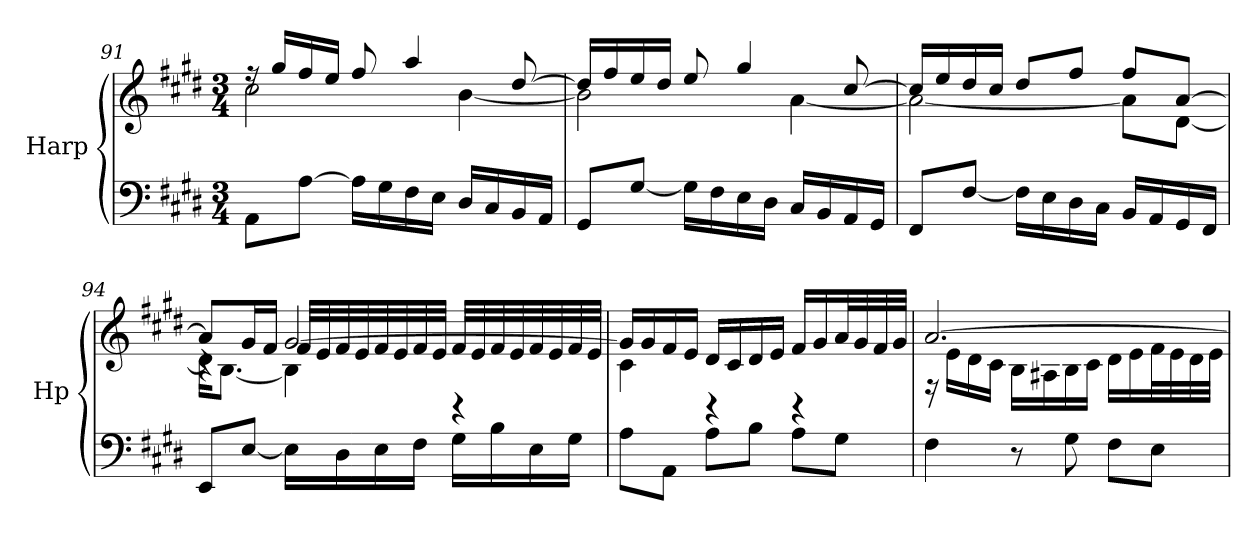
**kern	**kern
*part1	*part1
*staff2	*staff1
*I"Harp	*
*I'Hp	*
!!LO:LB:g=z
*clefF4	*clefG2
*k[f#c#g#d#]	*k[f#c#g#d#]
*M3/4	*M3/4
=91	=91
*	*^
8AA\L	16rff	2cc#\
.	16gg#/LL	.
[8A\J	16ff#/	.
.	16ee/JJ	.
16A\LL]	8ff#/	.
16G#\	.	.
16F#\	4aa/	.
16E\JJ	.	.
16D#/LL	.	[4b\
16C#/	.	.
16BB/	[8dd#/	.
16AA/JJ	.	.
=92	=92	=92
8GG#/L	16dd#/LL]	2b\]
.	16ff#/	.
[8G#/J	16ee/	.
.	16dd#/JJ	.
16G#\LL]	8ee/	.
16F#\	.	.
16E\	4gg#/	.
16D#\JJ	.	.
16C#/LL	.	[4a\
16BB/	.	.
16AA/	[8cc#/	.
16GG#/JJ	.	.
=93	=93	=93
8FF#/L	16cc#/LL]	2a\_
.	16ee/	.
[8F#/J	16dd#/	.
.	16cc#/JJ	.
16F#\LL]	8dd#/L	.
16E\	.	.
16D#\	8ff#/J	.
16C#\JJ	.	.
16BB/LL	8ff#/L	8a\L]
16AA/	.	.
16GG#/	[8a/J	[8d#\J
16FF#/JJ	.	.
!!LO:LB:g=z
=94	=94	=94
*	*	*^
8EE/L	8a/L]	16d#\KL]	4rc
.	.	[8.B\J	.
[8E/J	16g#/L	.	.
.	16f#/JJ	.	.
16E\LL]	[2g#/	4B\]	32f#/LLL
.	.	.	32e/
16D#\	.	.	32f#/
.	.	.	32e/
16E\	.	.	32f#/
.	.	.	32e/
16F#\JJ	.	.	32f#/
.	.	.	32e/JJJ
16G#\LL	.	4rBB	32f#/LLL
.	.	.	32e/
16B\	.	.	32f#/
.	.	.	32e/
16E\	.	.	32f#/
.	.	.	32e/
16G#\JJ	.	.	32f#/
.	.	.	32e/JJJ
*	*	*v	*v
=95	=95	=95
8A\L	16g#/LL]	4c#\
.	16g#/	.
8AA\J	16f#/	.
.	16e/JJ	.
8A\L	16d#/LL	4rBB
.	16c#/	.
8B\J	16d#/	.
.	16e/JJ	.
8A\L	16f#/LL	4rBB
.	16g#/	.
8G#\J	32a/L	.
.	32g#/	.
.	32f#/	.
.	32g#/JJJ	.
!!LO:LB:g=z	!!
=96	=96	=96
4F#\	[2.a/	16rF
.	.	16e\LL
.	.	16d#\
.	.	16c#\JJ
8r	.	16B\LL
.	.	16A#X\
8G#\	.	16B\
.	.	16c#\JJ
8F#\L	.	16d#\LL
.	.	16e\
8E\J	.	32f#\L
.	.	32e\
.	.	32d#\
.	.	32e\JJJ
*	*v	*v
=	=
*-	*-
